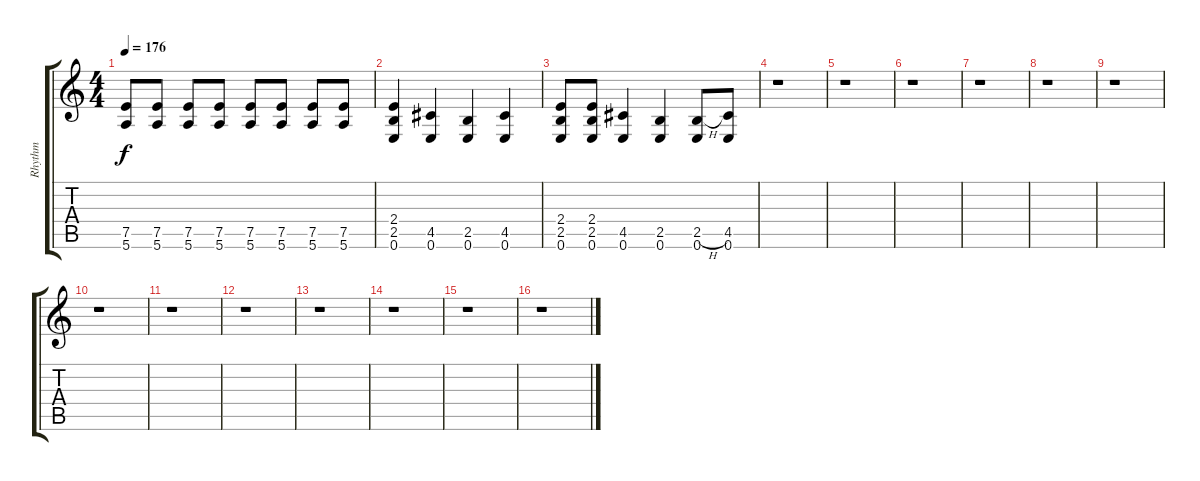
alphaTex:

\track ("Rhythm" "Rhythm") {instrument overdrivenguitar}
\staff {score tabs}
\tuning (E4 B3 G3 D3 A2 E2) {hide}
\ts (4 4)
\tempo 176
\clef g2
\ks c
(7.5 5.6).8{dy f} (7.5 5.6).8 (7.5 5.6).8 (7.5 5.6).8 (7.5 5.6).8 (7.5 5.6).8 (7.5 5.6).8 (7.5 5.6).8 |
(2.4 2.5 0.6).4 (4.5 0.6).4 (2.5 0.6).4 (4.5 0.6).4 |
(2.4 2.5 0.6).8 (2.4 2.5 0.6).8 (4.5 0.6).4 (2.5 0.6).4 (2.5{h} 0.6).8 (4.5 0.6).8 |
r.1 |
r.1 |
r.1 |
r.1 |
r.1 |
r.1 |
r.1 |
r.1 |
r.1 |
r.1 |
r.1 |
r.1 |
r.1
